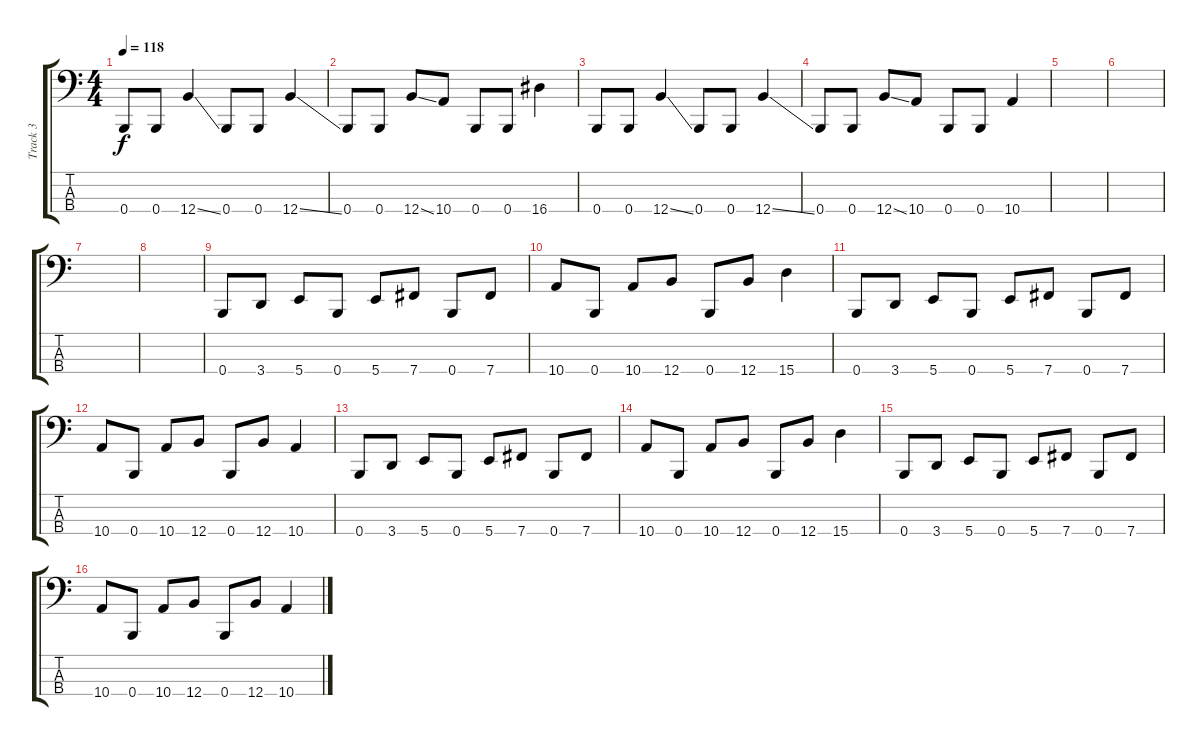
\track ("Track 3" "Track 3") {instrument electricbasspick}
\staff {score tabs}
\tuning (E2 B1 Gb1 B0) {hide}
\ts (4 4)
\tempo 118
\clef f4
\ks c
0.4.8{dy f} 0.4.8 12.4{ss}.4 0.4.8 0.4.8 12.4{ss}.4 |
0.4.8 0.4.8 12.4{ss}.8 10.4.8 0.4.8 0.4.8 16.4.4 |
0.4.8 0.4.8 12.4{ss}.4 0.4.8 0.4.8 12.4{ss}.4 |
0.4.8 0.4.8 12.4{ss}.8 10.4.8 0.4.8 0.4.8 10.4.4 |
|
|
|
|
0.4.8 3.4.8 5.4.8 0.4.8 5.4.8 7.4.8 0.4.8 7.4.8 |
10.4.8 0.4.8 10.4.8 12.4.8 0.4.8 12.4.8 15.4.4 |
0.4.8 3.4.8 5.4.8 0.4.8 5.4.8 7.4.8 0.4.8 7.4.8 |
10.4.8 0.4.8 10.4.8 12.4.8 0.4.8 12.4.8 10.4.4 |
0.4.8 3.4.8 5.4.8 0.4.8 5.4.8 7.4.8 0.4.8 7.4.8 |
10.4.8 0.4.8 10.4.8 12.4.8 0.4.8 12.4.8 15.4.4 |
0.4.8 3.4.8 5.4.8 0.4.8 5.4.8 7.4.8 0.4.8 7.4.8 |
10.4.8 0.4.8 10.4.8 12.4.8 0.4.8 12.4.8 10.4.4
